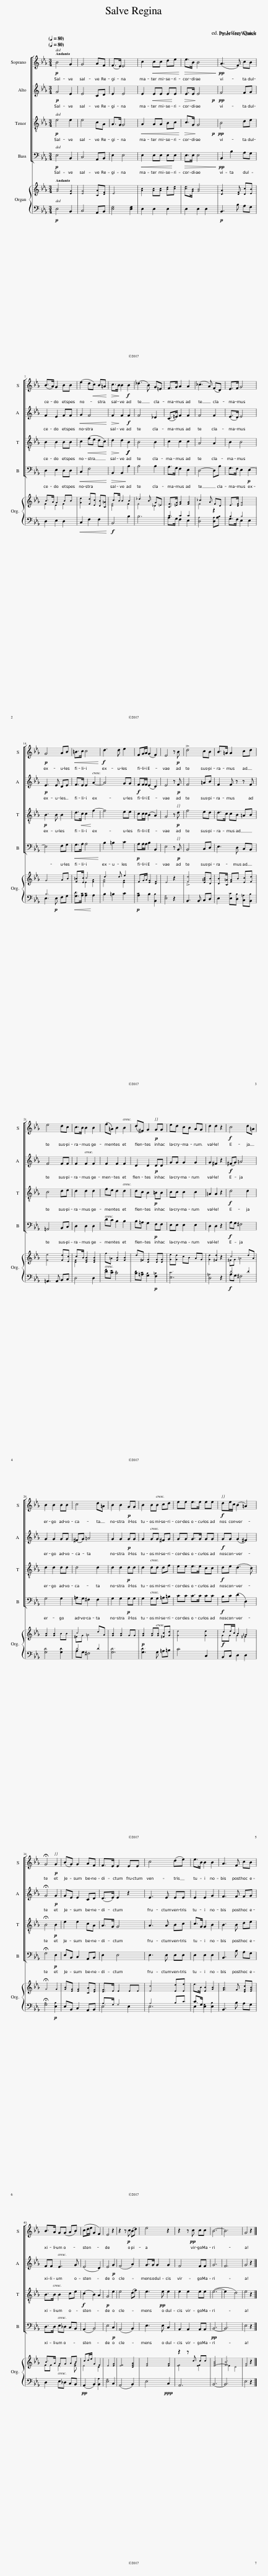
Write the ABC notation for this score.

X:1
%%score [ 1 2 3 4 ] { ( 5 7 ) | ( 6 8 ) }
L:1/8
Q:1/4=80
M:3/4
I:linebreak $
K:Eb
V:1 treble
V:2 treble
V:3 treble-8
V:4 bass
V:5 treble
V:7 treble
V:6 bass
V:8 bass
V:1
!p! B4 G2 | G4 AF | (F>E) E4 | c2!<(! cc de!<)! |!>(! e>B B4!>)! | %5
!pp! (A3 F) cB |$ (B>A) G2 BB | (e2 d!<(!c) B=A!<)! |!>(! c>B!>)! B2!f! B2 | (_d3 B) G=E | %10
 F>G A2 A2 | (_c3 A) (FD) | E>F G4 |$!p! G4 AB |!<(! =B>c c4!<)! | %15
!f! d3 d e2 | FG/A/ (G2 F2) | E4 z!p! B | !>!d4 cB | B>=A A2 cd |$ %20
 e4 dc | c>B B2 B2 | (f=A) B2 B2 | (d^F) G2!p! GG | ed cB AG | %25
 d2 d2 z2 |!f! c4 d=A |$ B2 B2 BB | c4 d=A | B2 B2!p! GG | %30
 B2 BB cd | ee e>e ee |!f! de/c/ (B2 =A2) |$ !fermata!G4!p! G2 | (BG) G2 AF | %35
 F>E E2 EE | c4 (de) | e>B B2 B2 | A3 F cB |$ B>A G(G AB) | %40
 (cd/e/ G2 F2) | E4 z2 | z2 z!p! c (Bd) | e4 z2 | z2 z!pp! c cc | %45
 B6- | B6 | G4 z2 |] %48
V:2
!p! G4 E2 | E4 CD | E2 E4 | E2!<(! EE E!<)!E |!>(! E>E!>)! E4!p! | %5
!pp! F4 FG |$ F2 E2 FF |!<(! G2 F4!<)! |!>(! F2!>)! F2!f! F2 | F4 _D2 | %10
 (C>=E) F2 F2 | F4 F2 | (E>D) E4 |$!p! E3 E DE | F>E E2 A2- | %15
 A4 GG |!f! FF/F/ (E2 D2) | E4 z!p! F | F4 =AB | F2 F z z F |$ %20
 F4 FF | F2 F2 F2 | F2 F2 F2 | D2 D2!p! DD | GG G2 G2 | %25
 G2 ^F2 z2 |!f! (^FG) =A4 |$ G2 G2 GG | (^FG) =A4 | G2 G2!p! GG | %30
 G2 GG ^FG | GG G>G GG |!f! GG (G2 ^F2) |$ !fermata!G4!p! G2 | GE E2 CD | %35
 (D>E) E2 z2 | E3 E EE | E2 E2 G2 | F3 F FG |$ FF E3 G | %40
 (E4 D2) | E4!p! G2 | (F4 A2) | G>G G2 G2 | F4 FF | %45
 G6 | F6 | G4 z2 |] %48
V:3
!p! e4 e2 | e4 cA | A>G G4 |!<(! A2 AA Bc!<)! |!>(! c>G!>)! G4!p! | %5
!pp! B4 de |$ B2 B2 BB | c2!<(! (fe dc)!<)! |!>(! d2!>)! d2!f!!f! B2 | B4 B2 | %10
 c2 c2 c2 | A4 A2 | B2 B4 |$!p! B3 B B2 | d>!<(!c c2!<)! f2- | %15
 f4 ee | cc/c/ (B2 A2) | G4 z!p! d | f4 ed | d>c cB =AB |$ %20
 c4 de | d2 d2 d2 | fe d2 d2 | dc B2!p! =BB | cc c2 c2 | %25
 =A2 A2 z2 |!f! d4 d2 |$ d2 d2 dd | d4 d2 | d2 d2!p! dd | %30
 d2 dd df | ee e>e cc |!f! de (d3 c) |$ !fermata!B4!p! B2 | e2 e2 cA | %35
 A>G G4 | A3 A Bc | c>G G2 B2 | B3 B de |$ B>B B2 ce | %40
!f! (c2 B2) A2 |!p! G4 e2 | e4 (df) | e3!pp! e e2 | e2 e2 ee | %45
 (e6- | e2 d4) | e4 z2 |] %48
V:4
!p! E,4 B,,2 | C,4 A,,B,, | E,2 E,4 |!<(! E,2 E,E, E,!<)!E, |!>(! E,>E, E,4!>)! | %5
!pp! B,,2 B,2 A,G, |$ D,2 E,2 D,D, |!<(! C,2 F,4!<)! |!>(! B,,2 B,,2!>)! B,2 | B,4 B,2 | %10
 A,>G, F,2 E,2 | D,4- D,B, | G,>F, E,2!p! E,2- |$ E,4 F,G, |!<(! G,>A, A,4!<)! | %15
 B,2 =B,2 C2 |!p! A,A,/A,/ B,2 B,,2 | E,4 z!p! B,, | B,,4 C,D, | E,3 D, C,B,, |$ %20
 =A,,4 B,,C, | D,2 D,2 D,2 | DC B,2 B,2 | B,=A, G,2!p! F,F, | E,E, E,2 E,2 | %25
 D,2 D,2 z2 |!f! A,G, ^F,4 |$ G,4 G,2 | =A,G, ^F,2 F,2 | G,2 G,2!p! G,G, | %30
 G,2 G,G, =A,=B, | CC C>C CC |!f! B,C (D2 D,2) |$ !fermata!G,4!p! E,2 | E,B,, C,2 A,,B,, | %35
 E,2 E,4 | E,3 E, E,E, | E,2 E,2 E,2 | B,,3 B, A,G, |$ D,>D, E,_D, C,B,, | %40
 (A,,2 B,,4) | E,4!p! C,2 | (A,,4 B,,2) | E,3 E, C,2 | A,,2 A,,2 A,,A,, | %45
!pp! B,,6- | B,,6 | E,4 z2 |] %48
V:5
 [GB]4 [EG]2 | [EG]4 [CA][DF] | E6 | [Ac]2 [Ac][Ac] [Bd][ce] | [ce]>[GB] [GB]4 | %5
 [DA]3 [DF] [Dc][EB] |$ B>A G2 BB | [Ge]2 [Fd][Ec] [DB][C=A] | c>B B2 B2 | _d3 B G=E | %10
 [CF]>[=EG] [FA]2 [FA]2 | _c3 A FD | E>[DF] [EG]4 |$ G4 AB | [F=B]>[Ec] c4 | %15
 d3 d e2 | FG/A/ [EG]2 [DF]2 | E4 z2 | !>![Fd]4 [E=Ac][DB] | [DB]>[C=A] [FA]B [Ec][Fd] |$ %20
 [Fe]4 [Fd][Ec] | c>B [DFB]2 [DFB]2 | f=A [FB]2 [FB]2 | d^F [DG]2 [DG][DG] | [Ge][Gd] cB AG | %25
 [Gd]2 [^Fd]2 z2 | c4 d=A |$ [GB]2 [GB]2 BB | c4 d=A | [GB]2 [GB]2 GG | %30
!p! [GB]2 [GB][GB] [^Fc][Gd] | [Ge]4 [Ge]2 |!f! de/c/ B2 =A2 |$ !fermata!G4 G2 | [GB][EG] [EG]2 [CA][DF] | %35
 [DF]>E E2 EE | [Ec]4 [Ed][Ee] | e>B [EB]2 [GB]2 | [FA]3 F [DFc][EGB] |$ B>A GG AB | %40
 cd/e/ G2 F2 | E4 [EG]2 | [EF]4 [DFA]2 | [EG]4 [EG]2 | z2 z c cc | %45
 [E-GB]6 | [FB]6 | [EG]4 z2 |] %48
V:6
!p! E,4 B,,2 | C,4 A,,B,, | [E,G,]4 [E,G,]2 | E,2 E,2 E,2 | E,2 E,2 E,2 | %5
!p! B,,3 B, A,G, |$ D,2 E,2 D,2 |!<(! C,2 F,2 F,2!<)! |!f! B,,4 B,2 | B,6 | %10
 A,>G, F,2 E,2 | [D,A,]4 [D,A,][A,B,] | G,>F, E,2 E,2 |$ E,3!p! E, F,G, |!<(! [G,D]>[A,C] [A,C]2!<)! A,2 | %15
 B,2 =B,2 C2 |!p! [A,C]2 B,2 [B,,B,]2 | [E,G,]4 z2 | B,,3 B,, C,D, | E,2 [E,C][D,B,] [C,=A,][B,,B,] |$ %20
 =A,,3 A,, B,,C, | D,4 D,2 | [DF][CE] [B,D]4 | [B,D][=A,C] [G,B,]2!p! [F,=B,]2 | [E,C]6 | %25
 [D,=A,]4 z2 |!f! A,G, ^F,4 |$ [G,D]4 [G,D]2 | A,G, ^F,4 | [G,D]6 | %30
 [G,D]3 G, =A,=B, | C4 C,2 | B,,C, D,2 D,2 |$ !fermata![G,B,]4!p! [E,B,]2 | E,B,, C,2 A,,B,, | %35
 E,4 E,2 | E,6 | E,2 E,2 E,2 | B,,3 B, A,G, |$ D,2 E,_D, C,B,, | %40
!pp! (A,,2 B,,2) [B,,A,]2 | [E,G,]4 C,2 | (A,,4 B,,2) | E,4!ppp! C,2 | A,,6 | %45
 B,,6- | B,,6 | E,4 z2 |] %48
V:7
 x6 | x6 | x6 | x6 | x6 | %5
 x6 |$ F2 E2 F2 | x6 | [DF]4 F2 | F4 _D2 | %10
 x6 | F4 z2 | x6 |$ x6 | x2 E2 [FA]2 | %15
 [FA]4 [EG]2 | x6 | x6 | x6 | x6 |$ %20
 x6 | [DF]2 x4 | x6 | x6 | x6 | %25
 x6 | ^FG =A4 |$ x6 | ^FG =A4 | x6 | %30
 x6 | x6 | GG G2 ^F2 |$ x6 | x6 | %35
 x6 | x6 | x6 | x6 |$ FF E3 [EG] | %40
 E4 D2 | x6 | x6 | x6 | [EF]4 [EF]2 | %45
 x6 | E2 D4 | x6 |] %48
V:8
 x6 | x6 | x6 | x6 | x6 | %5
 x6 |$ x6 | x6 | x6 | x6 | %10
 C2 C2 C2 | x6 | B,2 B,4 |$ B,6 | x6 | %15
 x6 | x6 | x6 | x6 | x6 |$ %20
 x6 | x6 | x6 | x6 | x6 | %25
 x6 | D4 D2 |$ x6 | D4 D2 | x6 | %30
 x6 | x6 | x6 |$ x6 | x6 | %35
 A,>G, G,4 | A,4 B,C | C>G, G,2 B,2 | x6 |$ x6 | %40
 x6 | x6 | x6 | x6 | x6 | %45
 x6 | x6 | x6 |] %48
